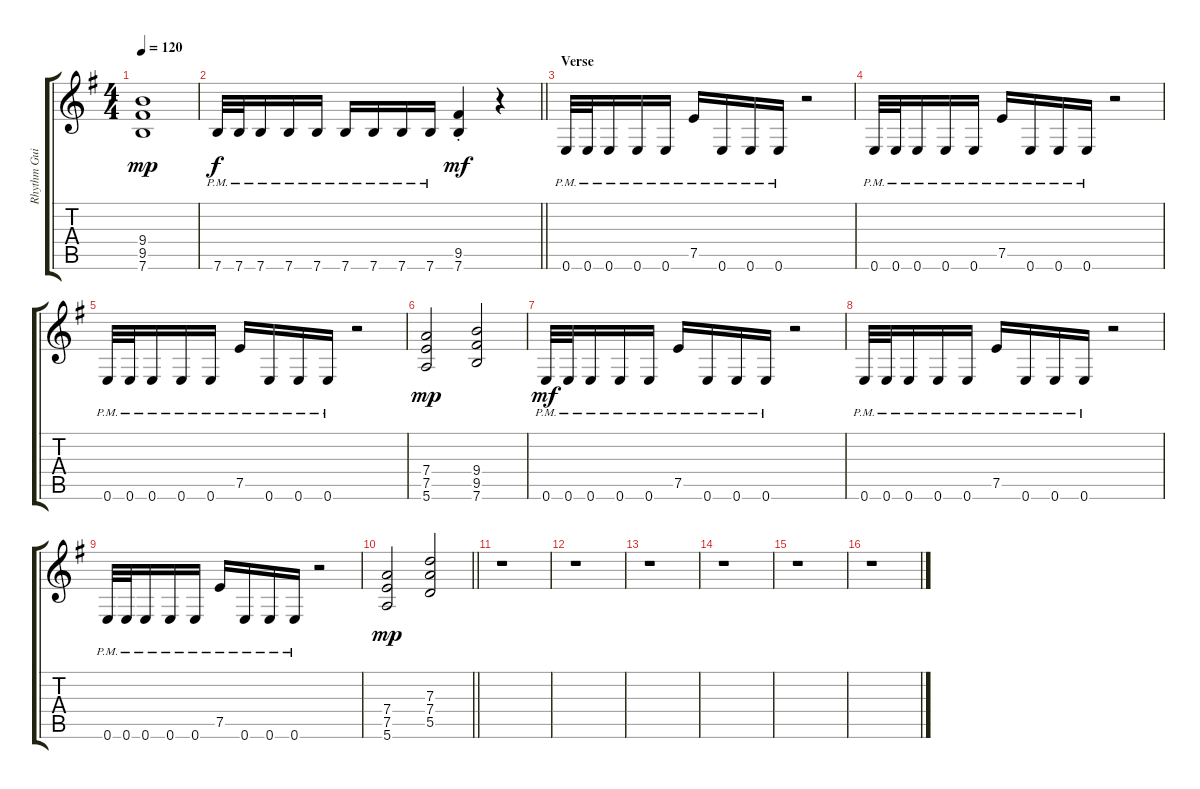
\track ("Rhythm Guitar A" "Rhythm Gui") {instrument distortionguitar}
\staff {score tabs}
\tuning (E4 B3 G3 D3 A2 E2) {hide}
\ts (4 4)
\tempo 120
\clef g2
\ks eminor
(9.4 9.5 7.6).1{dy mp} |
\barLineRight lightlight
7.6{pm}.32{dy f} 7.6{pm}.32 7.6{pm}.16 7.6{pm}.16 7.6{pm}.16 7.6{pm}.16 7.6{pm}.16 7.6{pm}.16 7.6{pm}.16 (9.5{st} 7.6{st}).4{dy mf} r.4 |
\section ("" "Verse")
0.6{pm}.32 0.6{pm}.32 0.6{pm}.16 0.6{pm}.16 0.6{pm}.16 7.5{pm}.16 0.6{pm}.16 0.6{pm}.16 0.6{pm}.16 r.2 |
0.6{pm}.32 0.6{pm}.32 0.6{pm}.16 0.6{pm}.16 0.6{pm}.16 7.5{pm}.16 0.6{pm}.16 0.6{pm}.16 0.6{pm}.16 r.2 |
0.6{pm}.32 0.6{pm}.32 0.6{pm}.16 0.6{pm}.16 0.6{pm}.16 7.5{pm}.16 0.6{pm}.16 0.6{pm}.16 0.6{pm}.16 r.2 |
(7.4 7.5 5.6).2{dy mp} (9.4 9.5 7.6).2 |
0.6{pm}.32{dy mf} 0.6{pm}.32 0.6{pm}.16 0.6{pm}.16 0.6{pm}.16 7.5{pm}.16 0.6{pm}.16 0.6{pm}.16 0.6{pm}.16 r.2 |
0.6{pm}.32 0.6{pm}.32 0.6{pm}.16 0.6{pm}.16 0.6{pm}.16 7.5{pm}.16 0.6{pm}.16 0.6{pm}.16 0.6{pm}.16 r.2 |
0.6{pm}.32 0.6{pm}.32 0.6{pm}.16 0.6{pm}.16 0.6{pm}.16 7.5{pm}.16 0.6{pm}.16 0.6{pm}.16 0.6{pm}.16 r.2 |
\barLineRight lightlight
(7.4 7.5 5.6).2{dy mp} (7.3 7.4 5.5).2 |
\section ("" "")
r.1 |
r.1 |
r.1 |
r.1 |
r.1 |
r.1
